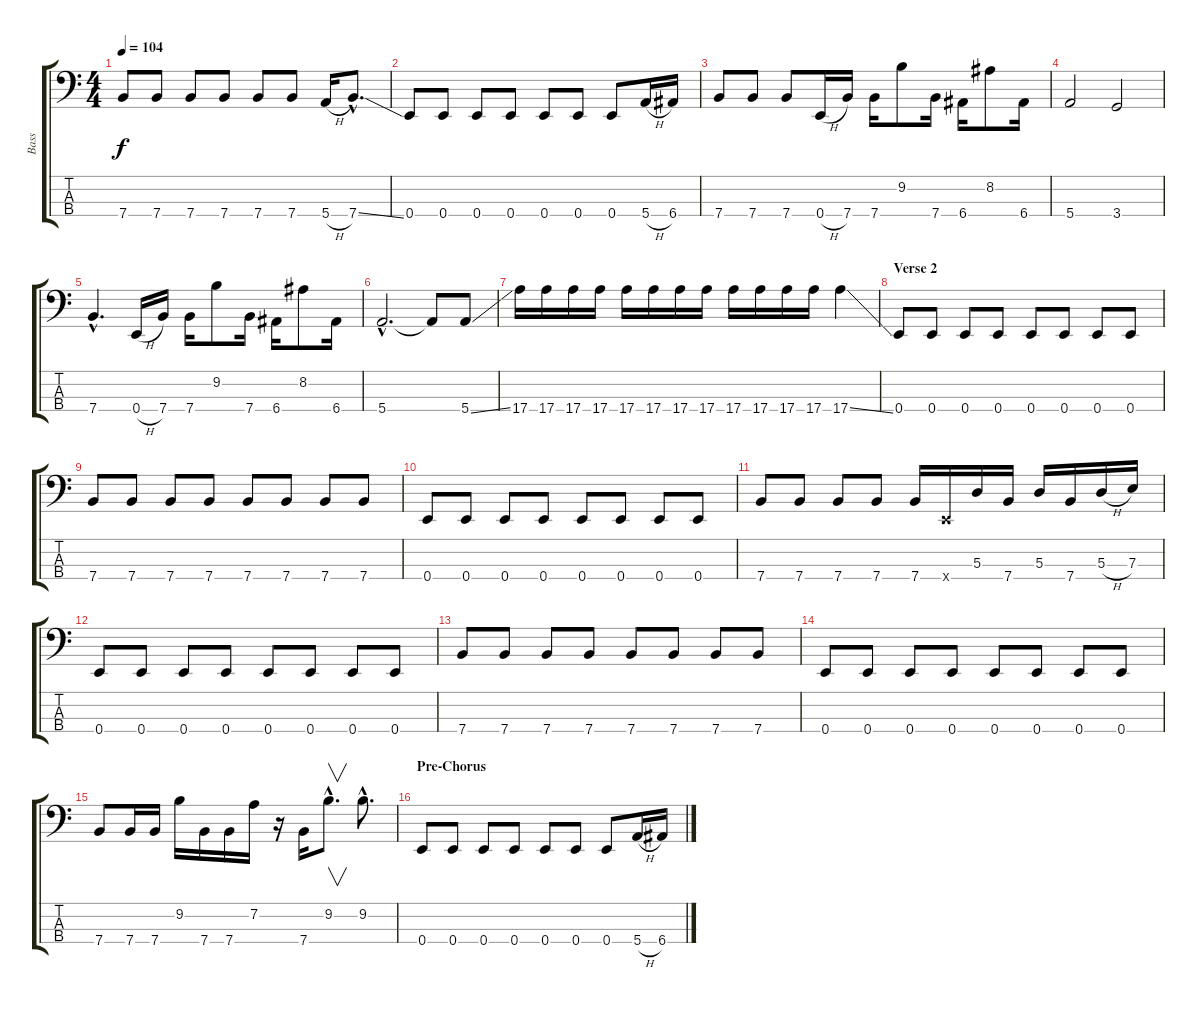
\track ("Bass" "Bass") {instrument electricbasspick}
\staff {score tabs}
\tuning (G2 D2 A1 E1) {hide}
\ts (4 4)
\tempo 104
\clef f4
\ks c
7.4.8{dy f} 7.4.8 7.4.8 7.4.8 7.4.8 7.4.8 5.4{h}.16 7.4{ss hac}.8{d} |
0.4.8 0.4.8 0.4.8 0.4.8 0.4.8 0.4.8 0.4.8 5.4{h}.16 6.4.16 |
7.4.8 7.4.8 7.4.8 0.4{h}.16 7.4.16 7.4.16 9.2.8 7.4.16 6.4.16 8.2.8 6.4.16 |
5.4.2 3.4.2 |
7.4{hac}.4{d} 0.4{h}.16 7.4.16 7.4.16 9.2.8 7.4.16 6.4.16 8.2.8 6.4.16 |
5.4{hac}.2{d} 5.4{t}.8 5.4{ss}.8 |
17.4.16 17.4.16 17.4.16 17.4.16 17.4.16 17.4.16 17.4.16 17.4.16 17.4.16 17.4.16 17.4.16 17.4.16 17.4{ss}.4 |
\section ("" "Verse 2")
0.4.8 0.4.8 0.4.8 0.4.8 0.4.8 0.4.8 0.4.8 0.4.8 |
7.4.8 7.4.8 7.4.8 7.4.8 7.4.8 7.4.8 7.4.8 7.4.8 |
0.4.8 0.4.8 0.4.8 0.4.8 0.4.8 0.4.8 0.4.8 0.4.8 |
7.4.8 7.4.8 7.4.8 7.4.8 7.4.16 0.4{x}.16 5.3.16 7.4.16 5.3.16 7.4.16 5.3{h}.16 7.3.16 |
0.4.8 0.4.8 0.4.8 0.4.8 0.4.8 0.4.8 0.4.8 0.4.8 |
7.4.8 7.4.8 7.4.8 7.4.8 7.4.8 7.4.8 7.4.8 7.4.8 |
0.4.8 0.4.8 0.4.8 0.4.8 0.4.8 0.4.8 0.4.8 0.4.8 |
7.4.8 7.4.16 7.4.16 9.2.16 7.4.16 7.4.16 7.2.16 r.16 7.4.16 9.2{hac}.8{v d} 9.2{hac}.8{d} |
\section ("" "Pre-Chorus")
0.4.8 0.4.8 0.4.8 0.4.8 0.4.8 0.4.8 0.4.8 5.4{h}.16 6.4.16
